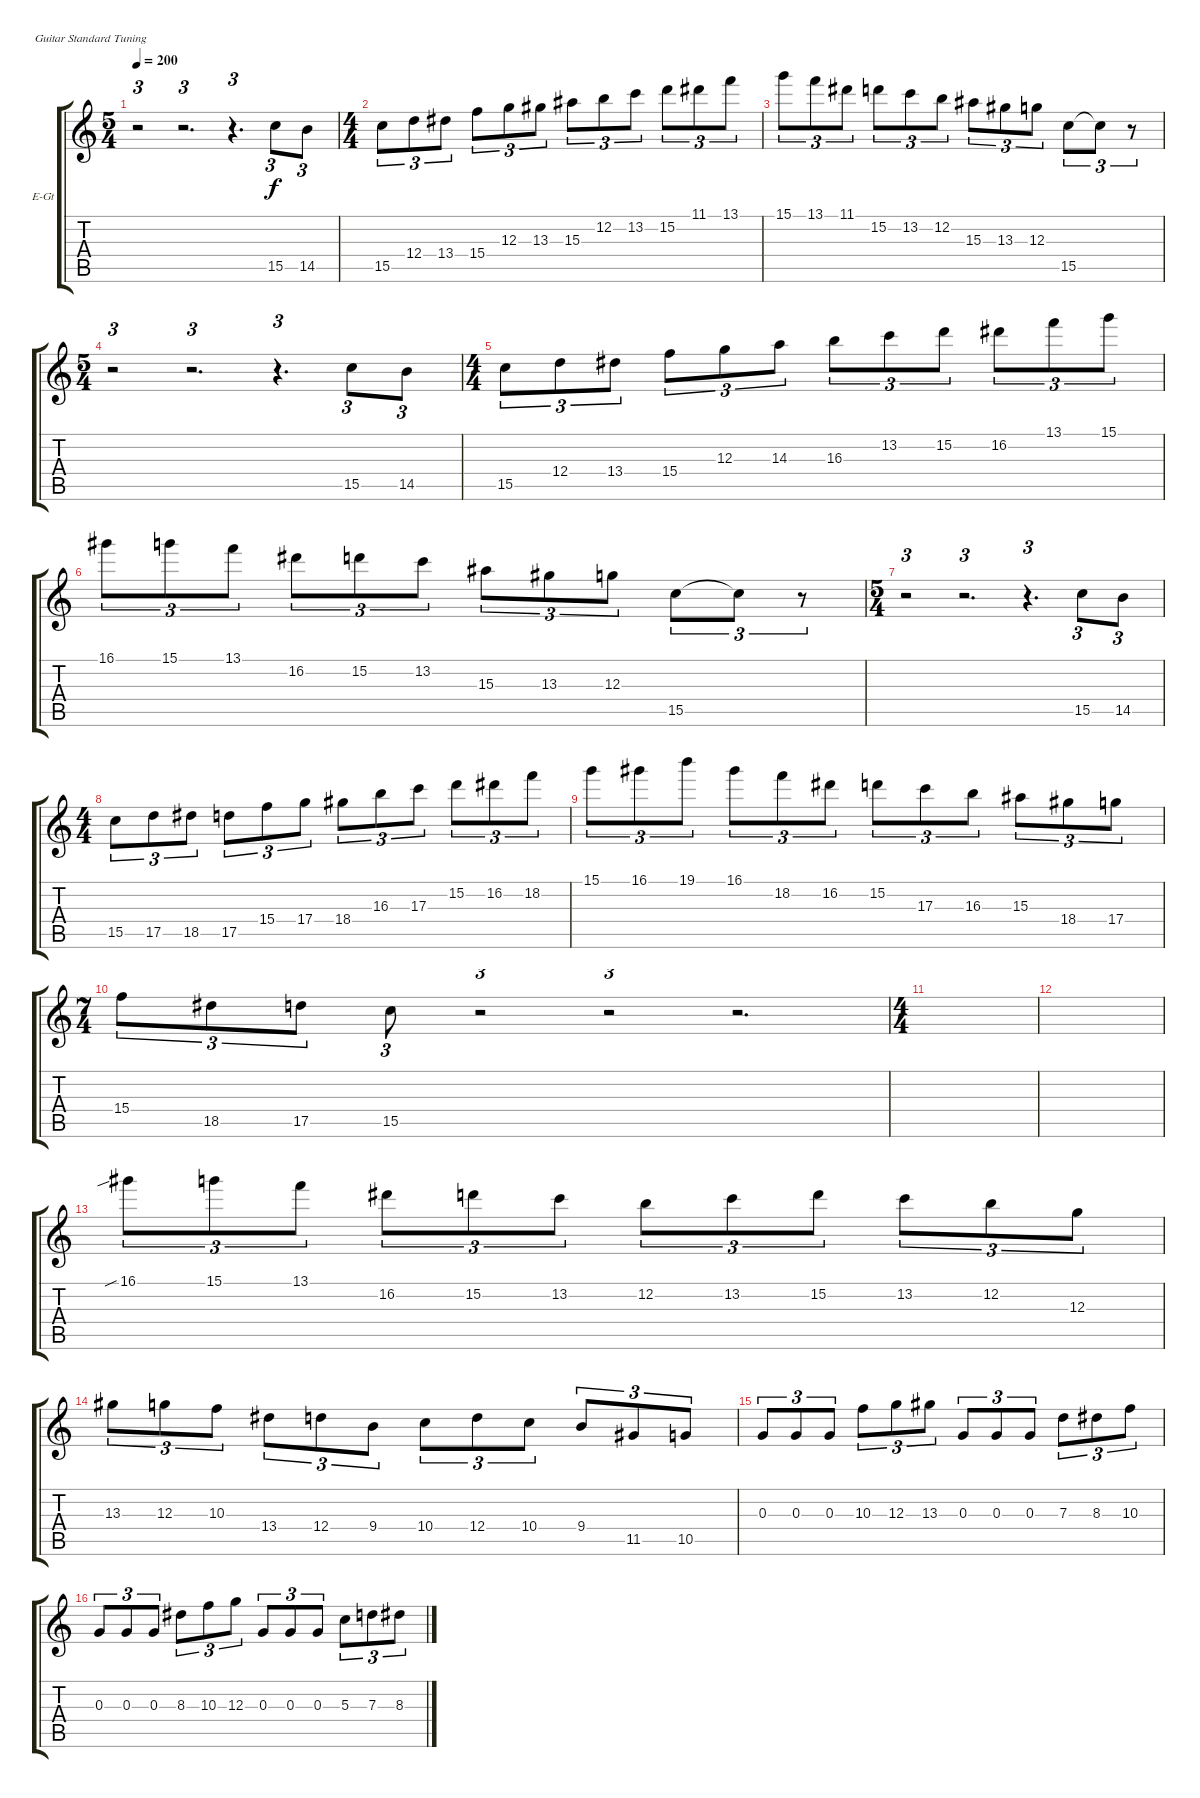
\bracketExtendMode groupsimilarinstruments
\firstSystemTrackNameOrientation horizontal
\otherSystemsTrackNameOrientation horizontal
\track ("Electric Guitar 2" "E-Gt") {mute instrument distortionguitar}
\staff {score tabs}
\tuning (E4 B3 G3 D3 A2 E2)
\ts (5 4)
\tempo 200
\clef g2
\ks c
r.2{tu (3 2) dy f instrument distortionguitar} r.2{d tu (3 2)} r.4{d tu (3 2)} 15.5.8{tu (3 2)} 14.5.8{tu (3 2)} |
\ts (4 4)
15.5.8{tu (3 2)} 12.4.8{tu (3 2)} 13.4.8{tu (3 2)} 15.4.8{tu (3 2)} 12.3.8{tu (3 2)} 13.3.8{tu (3 2)} 15.3.8{tu (3 2)} 12.2.8{tu (3 2)} 13.2.8{tu (3 2)} 15.2.8{tu (3 2)} 11.1.8{tu (3 2)} 13.1.8{tu (3 2)} |
15.1.8{tu (3 2)} 13.1.8{tu (3 2)} 11.1.8{tu (3 2)} 15.2.8{tu (3 2)} 13.2.8{tu (3 2)} 12.2.8{tu (3 2)} 15.3.8{tu (3 2)} 13.3.8{tu (3 2)} 12.3.8{tu (3 2)} 15.5.8{tu (3 2)} 15.5{t}.8{tu (3 2)} r.8{tu (3 2)} |
\ts (5 4)
r.2{tu (3 2)} r.2{d tu (3 2)} r.4{d tu (3 2)} 15.5.8{tu (3 2)} 14.5.8{tu (3 2)} |
\ts (4 4)
15.5.8{tu (3 2)} 12.4.8{tu (3 2)} 13.4.8{tu (3 2)} 15.4.8{tu (3 2)} 12.3.8{tu (3 2)} 14.3.8{tu (3 2)} 16.3.8{tu (3 2)} 13.2.8{tu (3 2)} 15.2.8{tu (3 2)} 16.2.8{tu (3 2)} 13.1.8{tu (3 2)} 15.1.8{tu (3 2)} |
16.1.8{tu (3 2)} 15.1.8{tu (3 2)} 13.1.8{tu (3 2)} 16.2.8{tu (3 2)} 15.2.8{tu (3 2)} 13.2.8{tu (3 2)} 15.3.8{tu (3 2)} 13.3.8{tu (3 2)} 12.3.8{tu (3 2)} 15.5.8{tu (3 2)} 15.5{t}.8{tu (3 2)} r.8{tu (3 2)} |
\ts (5 4)
r.2{tu (3 2)} r.2{d tu (3 2)} r.4{d tu (3 2)} 15.5.8{tu (3 2)} 14.5.8{tu (3 2)} |
\ts (4 4)
15.5.8{tu (3 2)} 17.5.8{tu (3 2)} 18.5.8{tu (3 2)} 17.5.8{tu (3 2)} 15.4.8{tu (3 2)} 17.4.8{tu (3 2)} 18.4.8{tu (3 2)} 16.3.8{tu (3 2)} 17.3.8{tu (3 2)} 15.2.8{tu (3 2)} 16.2.8{tu (3 2)} 18.2.8{tu (3 2)} |
15.1.8{tu (3 2)} 16.1.8{tu (3 2)} 19.1.8{tu (3 2)} 16.1.8{tu (3 2)} 18.2.8{tu (3 2)} 16.2.8{tu (3 2)} 15.2.8{tu (3 2)} 17.3.8{tu (3 2)} 16.3.8{tu (3 2)} 15.3.8{tu (3 2)} 18.4.8{tu (3 2)} 17.4.8{tu (3 2)} |
\ts (7 4)
15.4.8{tu (3 2)} 18.5.8{tu (3 2)} 17.5.8{tu (3 2)} 15.5.8{tu (3 2)} r.2{tu (3 2)} r.2{tu (3 2)} r.2{d} |
\ts (4 4)
|
|
16.1{sib}.8{tu (3 2)} 15.1.8{tu (3 2)} 13.1.8{tu (3 2)} 16.2.8{tu (3 2)} 15.2.8{tu (3 2)} 13.2.8{tu (3 2)} 12.2.8{tu (3 2)} 13.2.8{tu (3 2)} 15.2.8{tu (3 2)} 13.2.8{tu (3 2)} 12.2.8{tu (3 2)} 12.3.8{tu (3 2)} |
13.3.8{tu (3 2)} 12.3.8{tu (3 2)} 10.3.8{tu (3 2)} 13.4.8{tu (3 2)} 12.4.8{tu (3 2)} 9.4.8{tu (3 2)} 10.4.8{tu (3 2)} 12.4.8{tu (3 2)} 10.4.8{tu (3 2)} 9.4.8{tu (3 2)} 11.5.8{tu (3 2)} 10.5.8{tu (3 2)} |
0.3.8{tu (3 2)} 0.3.8{tu (3 2)} 0.3.8{tu (3 2)} 10.3.8{tu (3 2)} 12.3.8{tu (3 2)} 13.3.8{tu (3 2)} 0.3.8{tu (3 2)} 0.3.8{tu (3 2)} 0.3.8{tu (3 2)} 7.3.8{tu (3 2)} 8.3.8{tu (3 2)} 10.3.8{tu (3 2)} |
0.3.8{tu (3 2)} 0.3.8{tu (3 2)} 0.3.8{tu (3 2)} 8.3.8{tu (3 2)} 10.3.8{tu (3 2)} 12.3.8{tu (3 2)} 0.3.8{tu (3 2)} 0.3.8{tu (3 2)} 0.3.8{tu (3 2)} 5.3.8{tu (3 2)} 7.3.8{tu (3 2)} 8.3.8{tu (3 2)}
